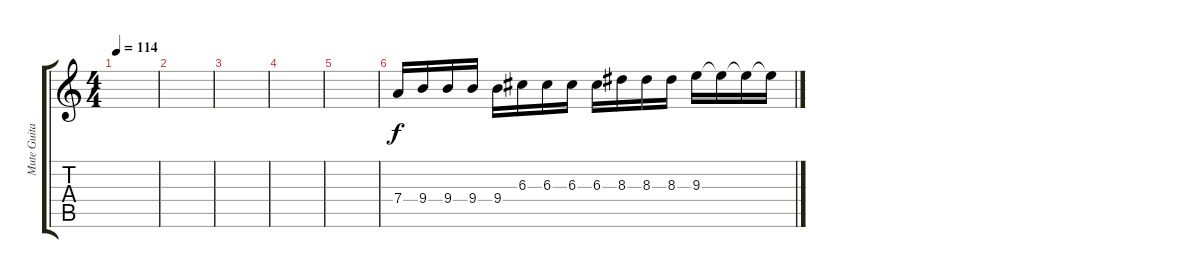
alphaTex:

\track ("Mute Guitar (For Sound)" "Mute Guita") {instrument electricguitarmuted}
\staff {score tabs}
\tuning (E4 B3 G3 D3 A2 E2) {hide}
\ts (4 4)
\tempo 114
\clef g2
\ks c
|
|
|
|
|
7.4.16 9.4.16 9.4.16 9.4.16 9.4.16 6.3.16 6.3.16 6.3.16 6.3.16 8.3.16 8.3.16 8.3.16 9.3.16 9.3{t}.16 9.3{t}.16 9.3{t}.16
